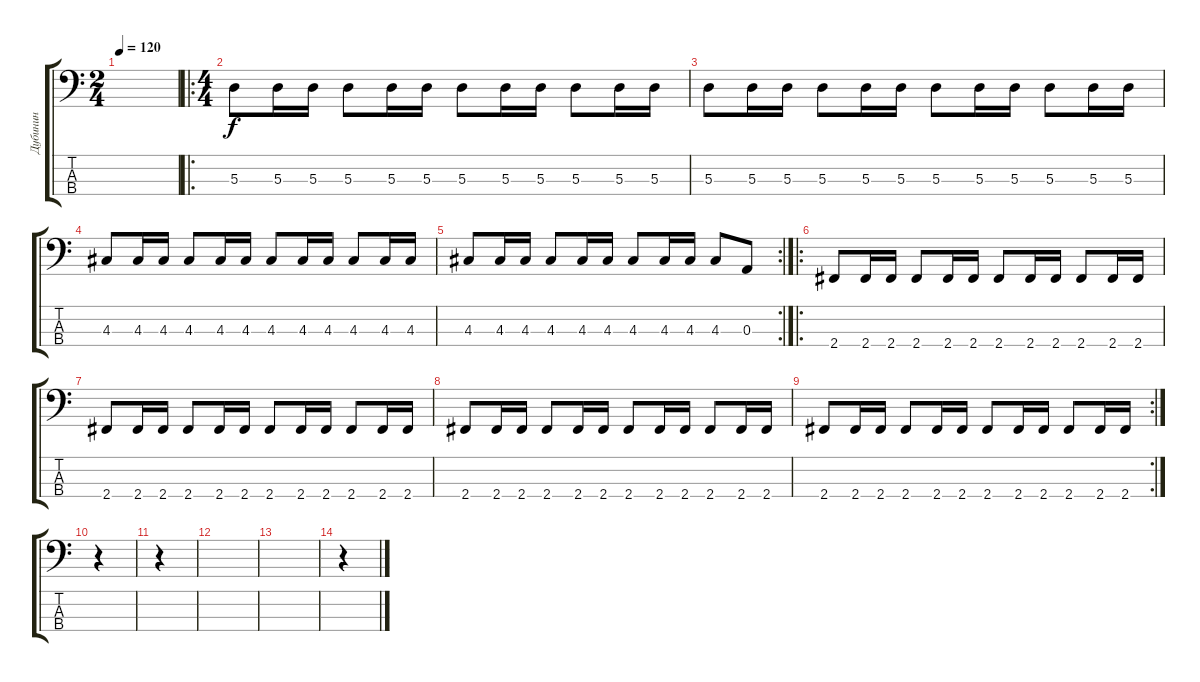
\track ("Дубинин" "Дубинин") {instrument electricbassfinger}
\staff {score tabs}
\tuning (G2 D2 A1 E1) {hide}
\ts (2 4)
\tempo 120
\clef f4
\ks c
|
\ro
\ts (4 4)
5.3.8 5.3.16 5.3.16 5.3.8 5.3.16 5.3.16 5.3.8 5.3.16 5.3.16 5.3.8 5.3.16 5.3.16 |
5.3.8 5.3.16 5.3.16 5.3.8 5.3.16 5.3.16 5.3.8 5.3.16 5.3.16 5.3.8 5.3.16 5.3.16 |
4.3.8 4.3.16 4.3.16 4.3.8 4.3.16 4.3.16 4.3.8 4.3.16 4.3.16 4.3.8 4.3.16 4.3.16 |
\rc 2
4.3.8 4.3.16 4.3.16 4.3.8 4.3.16 4.3.16 4.3.8 4.3.16 4.3.16 4.3.8 0.3.8 |
\ro
2.4.8 2.4.16 2.4.16 2.4.8 2.4.16 2.4.16 2.4.8 2.4.16 2.4.16 2.4.8 2.4.16 2.4.16 |
2.4.8 2.4.16 2.4.16 2.4.8 2.4.16 2.4.16 2.4.8 2.4.16 2.4.16 2.4.8 2.4.16 2.4.16 |
2.4.8 2.4.16 2.4.16 2.4.8 2.4.16 2.4.16 2.4.8 2.4.16 2.4.16 2.4.8 2.4.16 2.4.16 |
\rc 2
2.4.8 2.4.16 2.4.16 2.4.8 2.4.16 2.4.16 2.4.8 2.4.16 2.4.16 2.4.8 2.4.16 2.4.16 |
r.4 |
r.4 |
|
|
r.4
